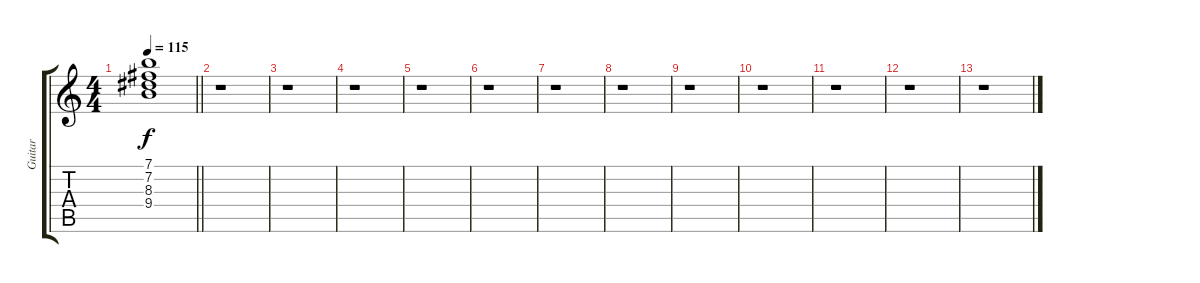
\track ("Guitar" "Guitar") {instrument acousticguitarsteel}
\staff {score tabs}
\tuning (E4 B3 G3 D3 A2 E2) {hide}
\ts (4 4)
\tempo 115
\clef g2
\barLineRight lightlight
\ks c
(7.1 7.2 8.3 9.4).1{dy f} |
r.1 |
r.1 |
r.1 |
r.1 |
r.1 |
r.1 |
r.1 |
r.1 |
r.1 |
r.1 |
r.1 |
r.1
